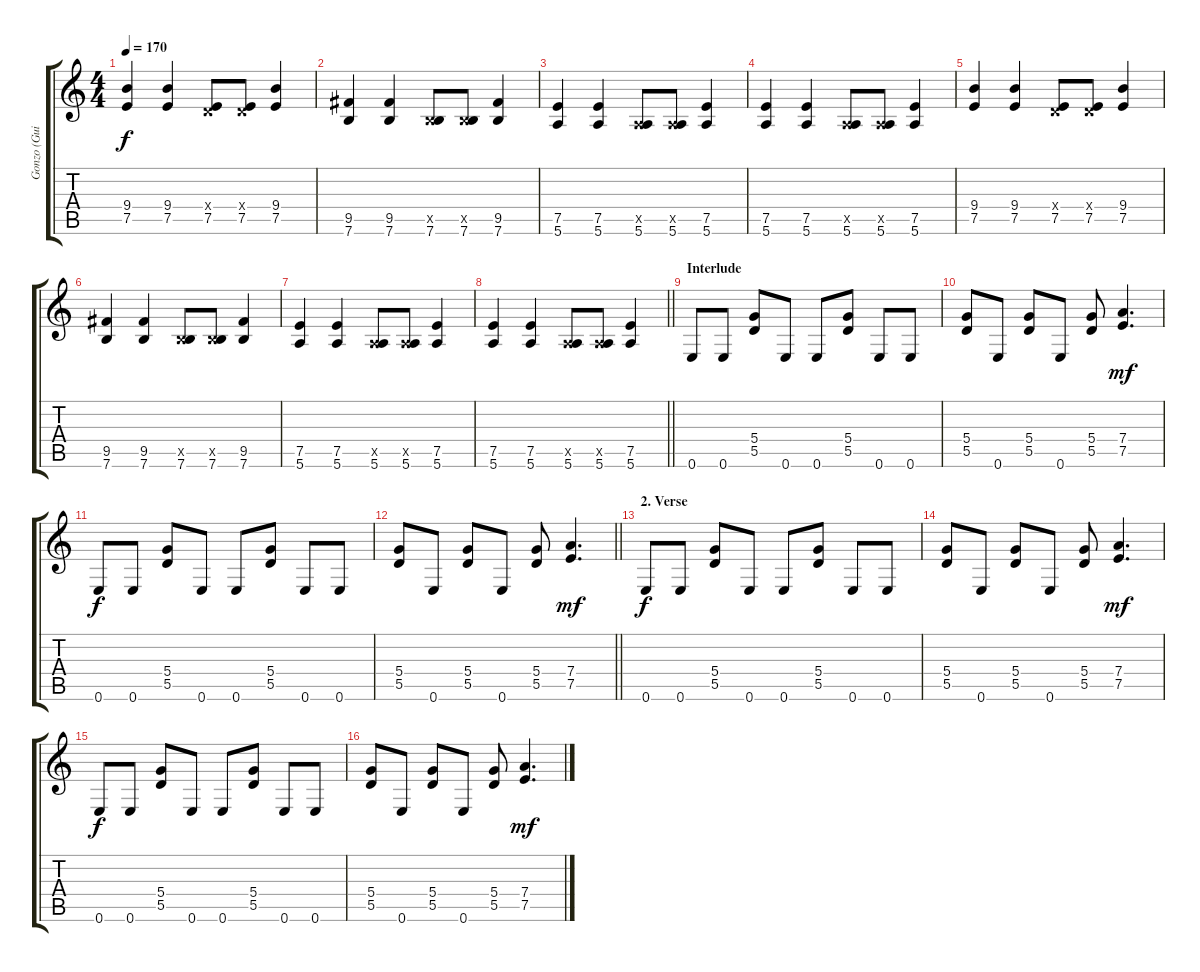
\track ("Gonzo (Guitar)" "Gonzo (Gui") {instrument overdrivenguitar}
\staff {score tabs}
\tuning (E4 B3 G3 D3 A2 E2) {hide}
\ts (4 4)
\tempo 170
\clef g2
\ks c
(9.4 7.5).4{dy f} (9.4 7.5).4 (0.4{x} 7.5).8 (0.4{x} 7.5).8 (9.4 7.5).4 |
(9.5 7.6).4 (9.5 7.6).4 (2.5{x} 7.6).8 (2.5{x} 7.6).8 (9.5 7.6).4 |
(7.5 5.6).4 (7.5 5.6).4 (0.5{x} 5.6).8 (0.5{x} 5.6).8 (7.5 5.6).4 |
(7.5 5.6).4 (7.5 5.6).4 (0.5{x} 5.6).8 (0.5{x} 5.6).8 (7.5 5.6).4 |
(9.4 7.5).4 (9.4 7.5).4 (0.4{x} 7.5).8 (0.4{x} 7.5).8 (9.4 7.5).4 |
(9.5 7.6).4 (9.5 7.6).4 (2.5{x} 7.6).8 (2.5{x} 7.6).8 (9.5 7.6).4 |
(7.5 5.6).4 (7.5 5.6).4 (0.5{x} 5.6).8 (0.5{x} 5.6).8 (7.5 5.6).4 |
\barLineRight lightlight
(7.5 5.6).4 (7.5 5.6).4 (0.5{x} 5.6).8 (0.5{x} 5.6).8 (7.5 5.6).4 |
\section ("" "Interlude")
0.6.8 0.6.8 (5.4 5.5).8 0.6.8 0.6.8 (5.4 5.5).8 0.6.8 0.6.8 |
(5.4 5.5).8 0.6.8 (5.4 5.5).8 0.6.8 (5.4 5.5).8 (7.4 7.5).4{d dy mf} |
0.6.8{dy f} 0.6.8 (5.4 5.5).8 0.6.8 0.6.8 (5.4 5.5).8 0.6.8 0.6.8 |
\barLineRight lightlight
(5.4 5.5).8 0.6.8 (5.4 5.5).8 0.6.8 (5.4 5.5).8 (7.4 7.5).4{d dy mf} |
\section ("" "2. Verse")
0.6.8{dy f} 0.6.8 (5.4 5.5).8 0.6.8 0.6.8 (5.4 5.5).8 0.6.8 0.6.8 |
(5.4 5.5).8 0.6.8 (5.4 5.5).8 0.6.8 (5.4 5.5).8 (7.4 7.5).4{d dy mf} |
0.6.8{dy f} 0.6.8 (5.4 5.5).8 0.6.8 0.6.8 (5.4 5.5).8 0.6.8 0.6.8 |
(5.4 5.5).8 0.6.8 (5.4 5.5).8 0.6.8 (5.4 5.5).8 (7.4 7.5).4{d dy mf}
